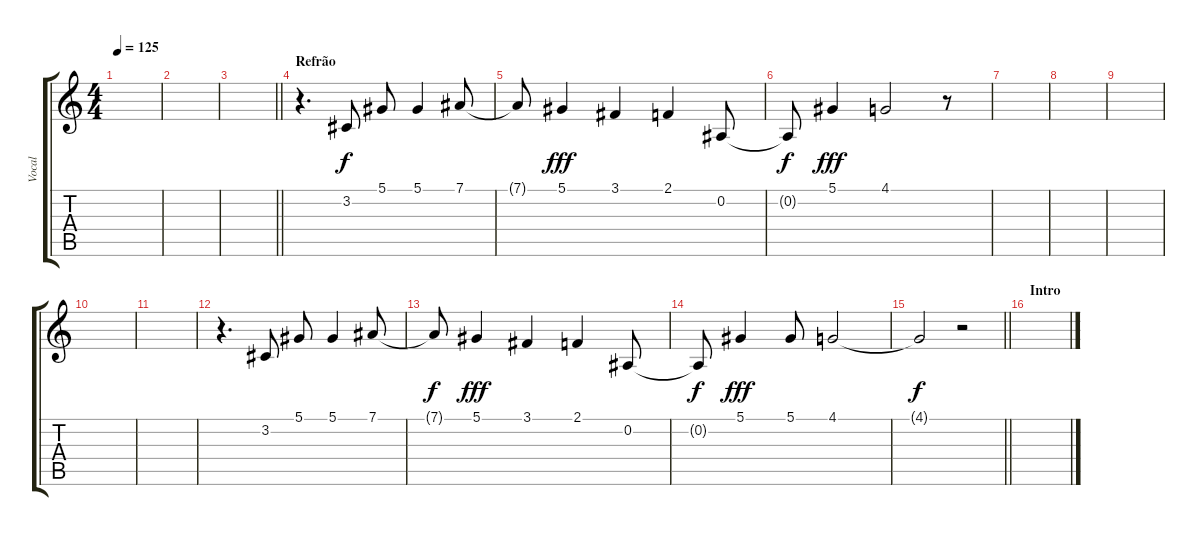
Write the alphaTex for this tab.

\track ("Vocal" "Vocal") {instrument sopranosax}
\staff {score tabs}
\tuning (Eb4 Bb3 Gb3 Db3 Ab2 Eb2) {hide}
\ts (4 4)
\tempo 125
\clef g2
\ks c
|
|
\barLineRight lightlight
|
\section ("" "Refrão")
r.4{d} 3.2.8 5.1.8 5.1.4 7.1.8 |
7.1{t}.8{dy f} 5.1.4{dy fff} 3.1.4 2.1.4 0.2.8 |
0.2{t}.8{dy f} 5.1.4{dy fff} 4.1.2 r.8 |
|
|
|
|
|
r.4{d} 3.2.8 5.1.8 5.1.4 7.1.8 |
7.1{t}.8{dy f} 5.1.4{dy fff} 3.1.4 2.1.4 0.2.8 |
0.2{t}.8{dy f} 5.1.4{dy fff} 5.1.8 4.1.2 |
\barLineRight lightlight
4.1{t}.2{dy f} r.2 |
\section ("" "Intro")
